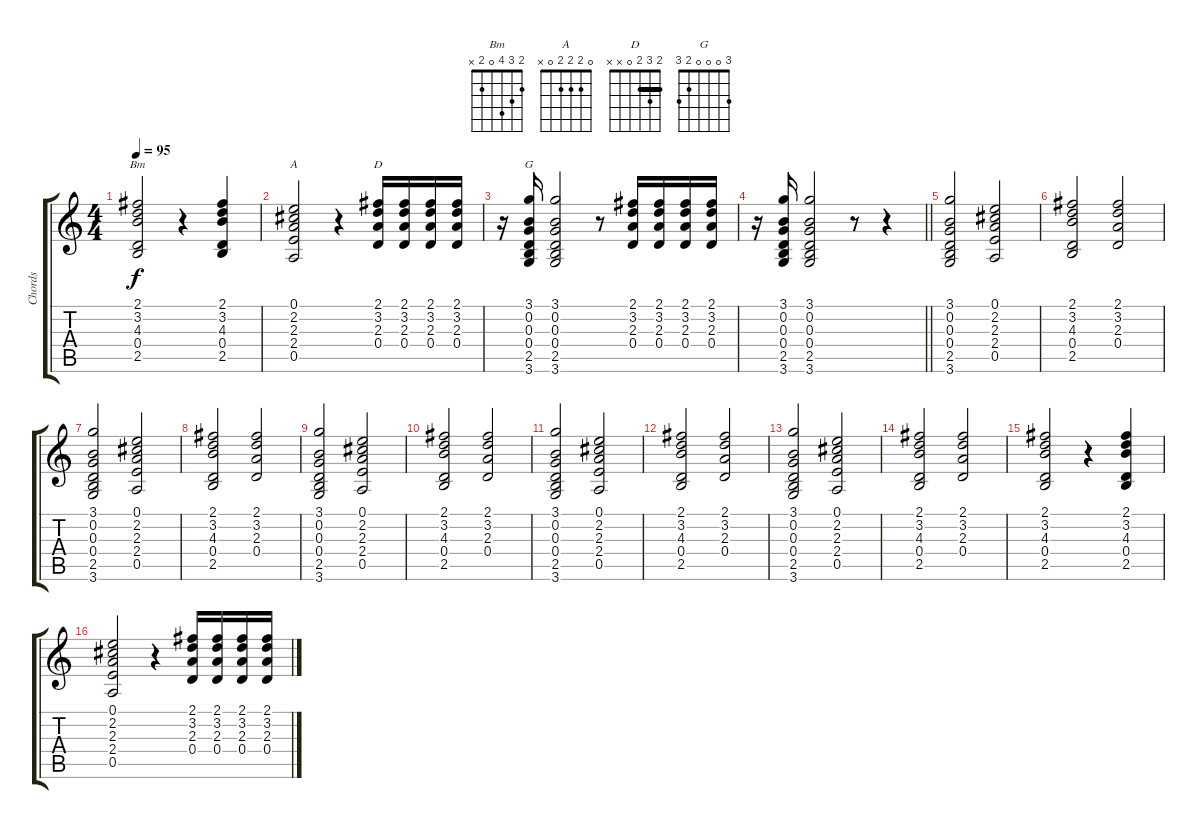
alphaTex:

\track ("Chords" "Chords") {instrument electricguitarmuted}
\staff {score tabs}
\tuning (E4 B3 G3 D3 A2 E2) {hide}
\chord ("Bm" 2 3 4 0 2 x)
\chord ("A" 0 2 2 2 0 x)
\chord ("D" 2 3 2 0 x x) {barre 2}
\chord ("G" 3 0 0 0 2 3)
\ts (4 4)
\tempo 95
\clef g2
\ks c
(2.1 3.2 4.3 0.4 2.5).2{ch "Bm" dy f} r.4 (2.1 3.2 4.3 0.4 2.5).4 |
(0.1 2.2 2.3 2.4 0.5).2{ch "A"} r.4 (2.1 3.2 2.3 0.4).16{ch "D"} (2.1 3.2 2.3 0.4).16 (2.1 3.2 2.3 0.4).16 (2.1 3.2 2.3 0.4).16 |
r.16 (3.1 0.2 0.3 0.4 2.5 3.6).16{ch "G"} (3.1 0.2 0.3 0.4 2.5 3.6).2 r.8 (2.1 3.2 2.3 0.4).16 (2.1 3.2 2.3 0.4).16 (2.1 3.2 2.3 0.4).16 (2.1 3.2 2.3 0.4).16 |
\barLineRight lightlight
r.16 (3.1 0.2 0.3 0.4 2.5 3.6).16 (3.1 0.2 0.3 0.4 2.5 3.6).2 r.8 r.4 |
(3.1 0.2 0.3 0.4 2.5 3.6).2 (0.1 2.2 2.3 2.4 0.5).2 |
(2.1 3.2 4.3 0.4 2.5).2 (2.1 3.2 2.3 0.4).2 |
(3.1 0.2 0.3 0.4 2.5 3.6).2 (0.1 2.2 2.3 2.4 0.5).2 |
(2.1 3.2 4.3 0.4 2.5).2 (2.1 3.2 2.3 0.4).2 |
(3.1 0.2 0.3 0.4 2.5 3.6).2 (0.1 2.2 2.3 2.4 0.5).2 |
(2.1 3.2 4.3 0.4 2.5).2 (2.1 3.2 2.3 0.4).2 |
(3.1 0.2 0.3 0.4 2.5 3.6).2 (0.1 2.2 2.3 2.4 0.5).2 |
(2.1 3.2 4.3 0.4 2.5).2 (2.1 3.2 2.3 0.4).2 |
(3.1 0.2 0.3 0.4 2.5 3.6).2 (0.1 2.2 2.3 2.4 0.5).2 |
(2.1 3.2 4.3 0.4 2.5).2 (2.1 3.2 2.3 0.4).2 |
(2.1 3.2 4.3 0.4 2.5).2 r.4 (2.1 3.2 4.3 0.4 2.5).4 |
(0.1 2.2 2.3 2.4 0.5).2 r.4 (2.1 3.2 2.3 0.4).16 (2.1 3.2 2.3 0.4).16 (2.1 3.2 2.3 0.4).16 (2.1 3.2 2.3 0.4).16
